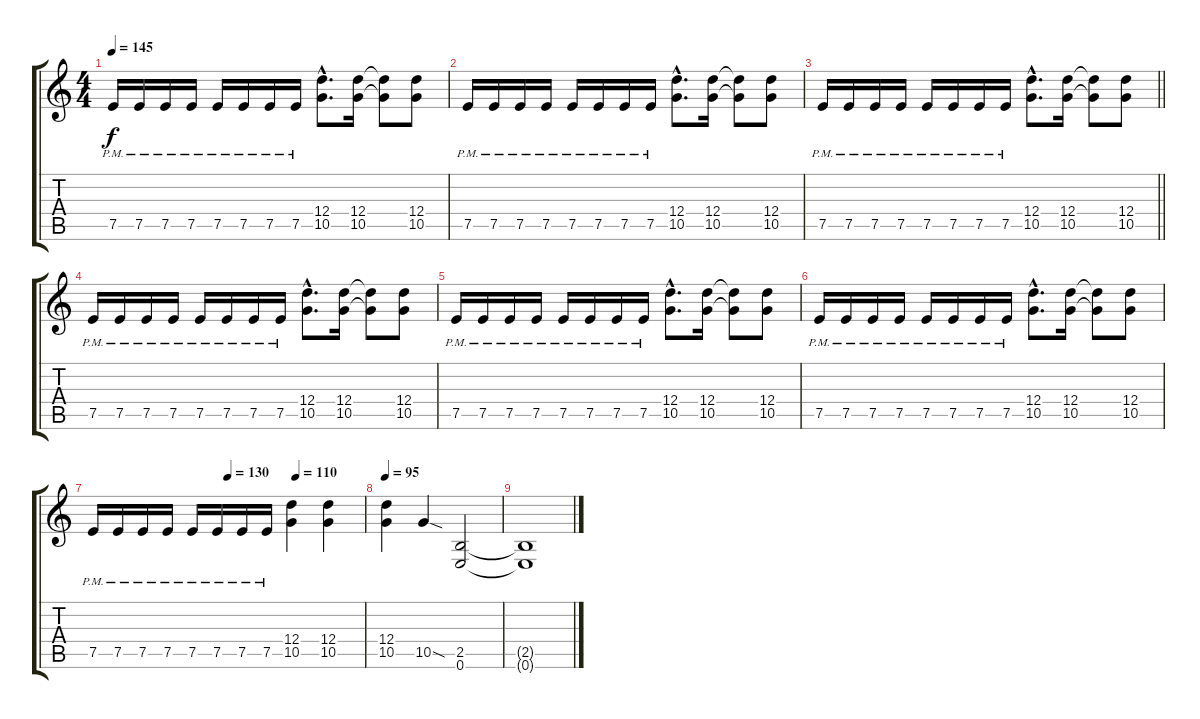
\track "" {instrument distortionguitar}
\staff {score tabs}
\tuning (E4 B3 G3 D3 A2 E2) {hide}
\ts (4 4)
\tempo 145
\clef g2
\ks c
7.5{pm}.16{dy f} 7.5{pm}.16 7.5{pm}.16 7.5{pm}.16 7.5{pm}.16 7.5{pm}.16 7.5{pm}.16 7.5{pm}.16 (12.4{hac} 10.5{hac}).8{d} (12.4 10.5).16 (12.4{t} 10.5{t}).8 (12.4 10.5).8 |
7.5{pm}.16 7.5{pm}.16 7.5{pm}.16 7.5{pm}.16 7.5{pm}.16 7.5{pm}.16 7.5{pm}.16 7.5{pm}.16 (12.4{hac} 10.5{hac}).8{d} (12.4 10.5).16 (12.4{t} 10.5{t}).8 (12.4 10.5).8 |
\barLineRight lightlight
7.5{pm}.16 7.5{pm}.16 7.5{pm}.16 7.5{pm}.16 7.5{pm}.16 7.5{pm}.16 7.5{pm}.16 7.5{pm}.16 (12.4{hac} 10.5{hac}).8{d} (12.4 10.5).16 (12.4{t} 10.5{t}).8 (12.4 10.5).8 |
7.5{pm}.16 7.5{pm}.16 7.5{pm}.16 7.5{pm}.16 7.5{pm}.16 7.5{pm}.16 7.5{pm}.16 7.5{pm}.16 (12.4{hac} 10.5{hac}).8{d} (12.4 10.5).16 (12.4{t} 10.5{t}).8 (12.4 10.5).8 |
7.5{pm}.16 7.5{pm}.16 7.5{pm}.16 7.5{pm}.16 7.5{pm}.16 7.5{pm}.16 7.5{pm}.16 7.5{pm}.16 (12.4{hac} 10.5{hac}).8{d} (12.4 10.5).16 (12.4{t} 10.5{t}).8 (12.4 10.5).8 |
7.5{pm}.16 7.5{pm}.16 7.5{pm}.16 7.5{pm}.16 7.5{pm}.16 7.5{pm}.16 7.5{pm}.16 7.5{pm}.16 (12.4{hac} 10.5{hac}).8{d} (12.4 10.5).16 (12.4{t} 10.5{t}).8 (12.4 10.5).8 |
\tempo (130 0.5)
\tempo (110 0.75)
7.5{pm}.16 7.5{pm}.16 7.5{pm}.16 7.5{pm}.16 7.5{pm}.16 7.5{pm}.16 7.5{pm}.16 7.5{pm}.16 (12.4 10.5).4 (12.4 10.5).4 |
\tempo 95
(12.4 10.5).4 10.5{sod}.4 (2.5 0.6).2 |
(2.5{t} 0.6{t}).1
